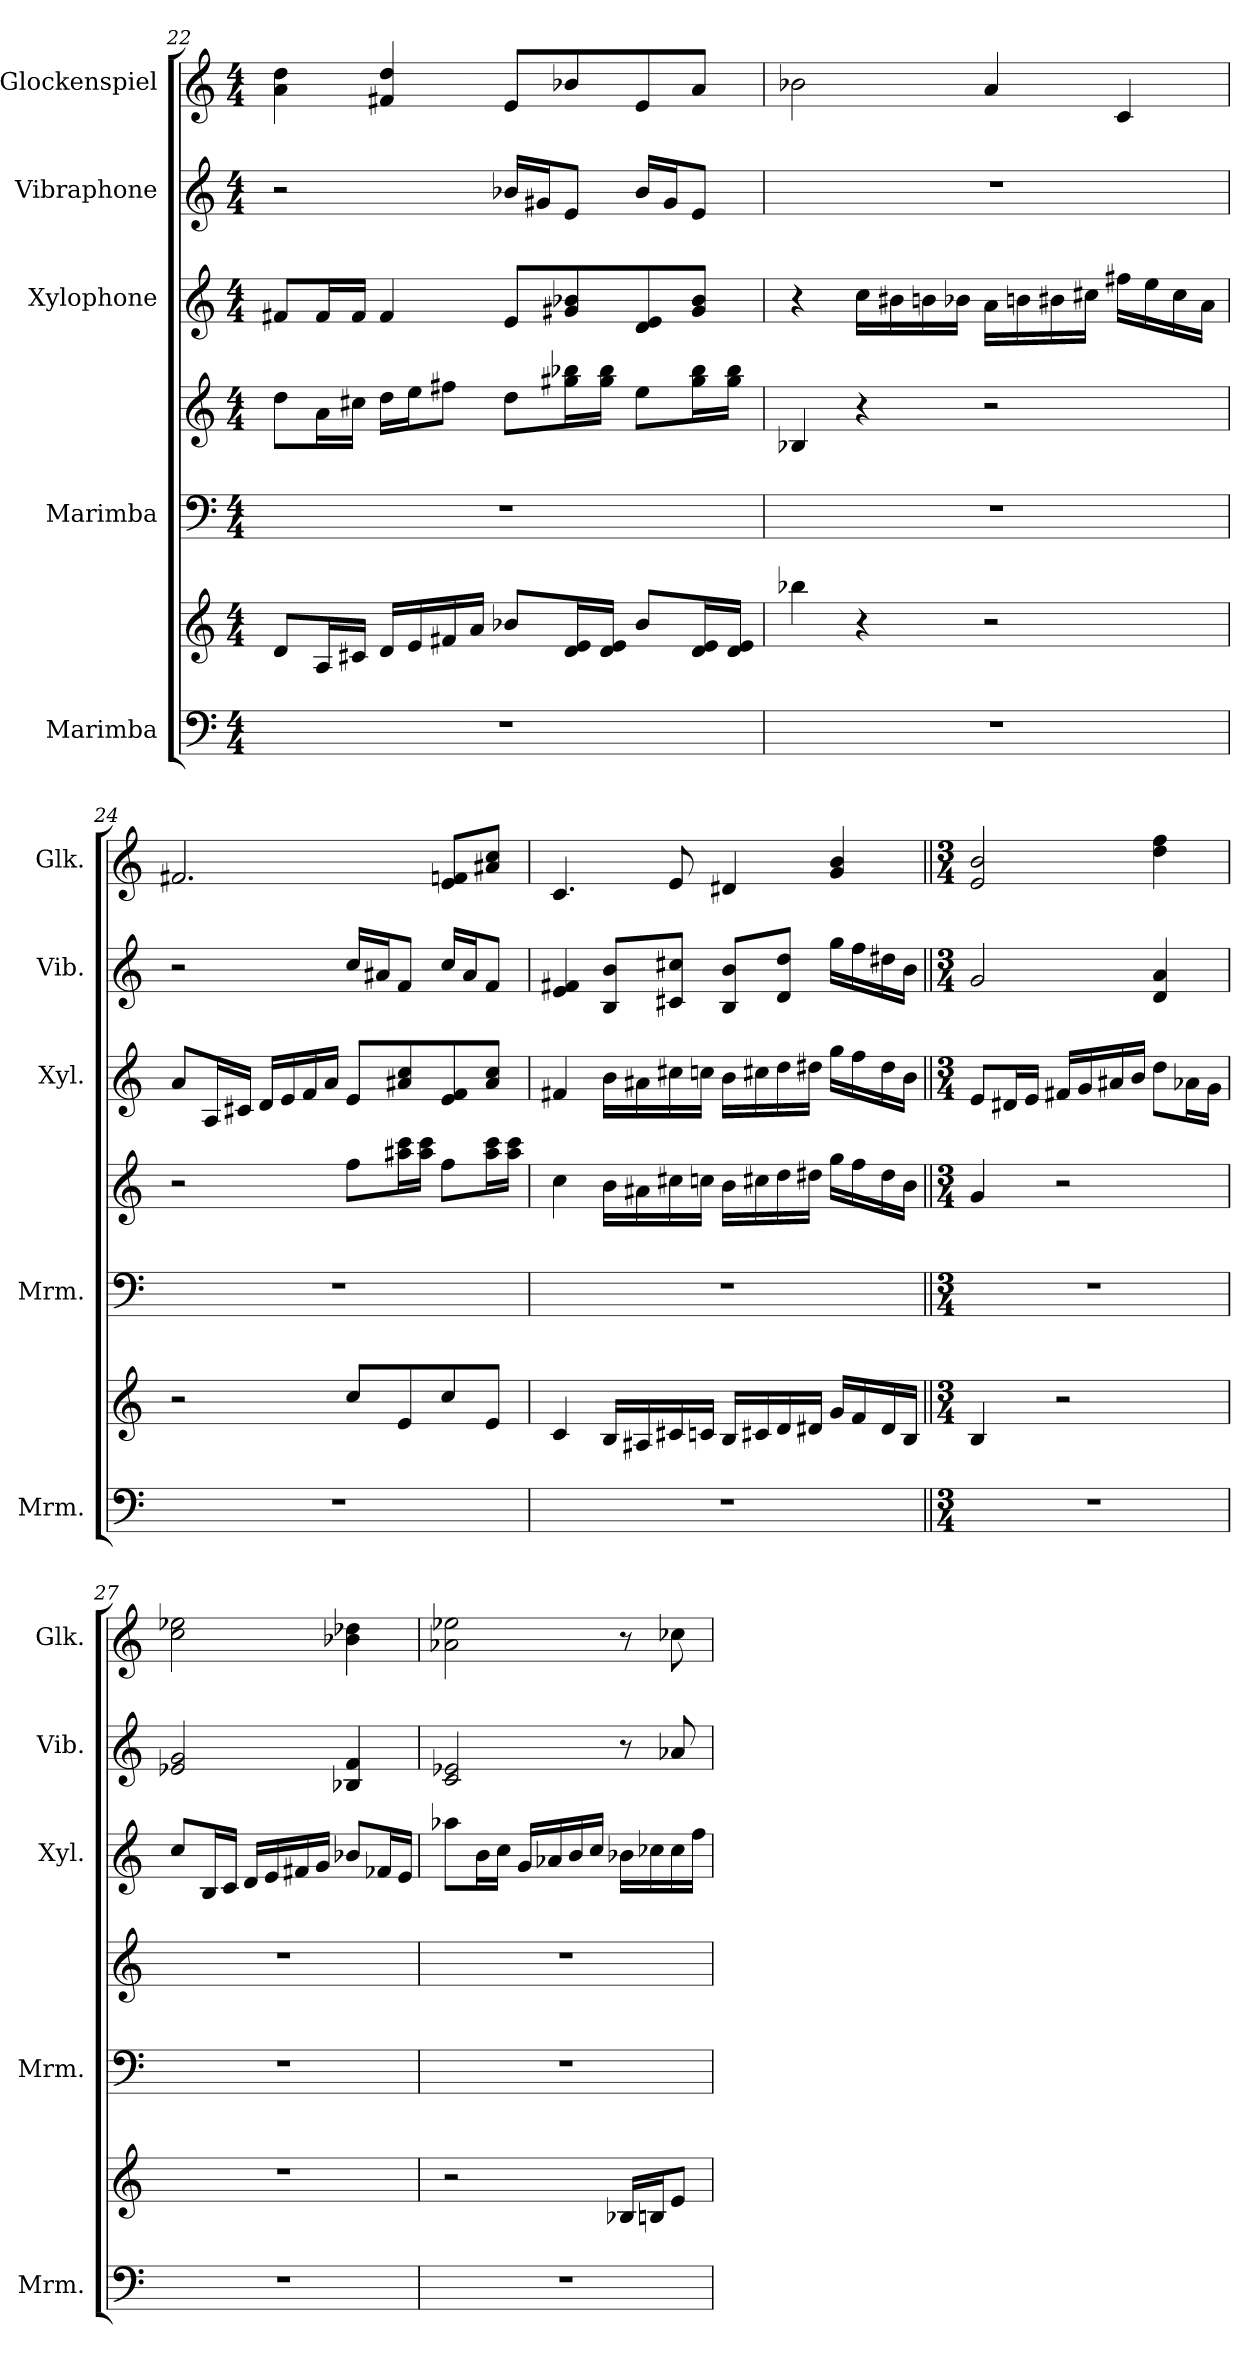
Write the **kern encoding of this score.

**kern	**kern	**kern	**kern	**kern	**kern	**kern
*part5	*part5	*part4	*part4	*part3	*part2	*part1
*staff7	*staff6	*staff5	*staff4	*staff3	*staff2	*staff1
*I"Marimba	*	*I"Marimba	*	*I"Xylophone	*I"Vibraphone	*I"Glockenspiel
*I'Mrm.	*	*I'Mrm.	*	*I'Xyl.	*I'Vib.	*I'Glk.
!!LO:LB:g=z
*clefF4	*clefG2	*clefF4	*clefG2	*clefG2	*clefG2	*clefG2
*	*	*	*	*ITrd-7c-12	*	*ITrd-14c-24
*k[]	*k[]	*k[]	*k[]	*k[]	*k[]	*k[]
*M4/4	*M4/4	*M4/4	*M4/4	*M4/4	*M4/4	*M4/4
=22	=22	=22	=22	=22	=22	=22
1r	8d/L	1r	8dd\L	8ff#X/L	2r	4aaa\ 4dddd\
.	16A/L	.	16a\L	16ff#/L	.	.
.	16c#X/JJ	.	16cc#X\JJ	16ff#/JJ	.	.
.	16d/LL	.	16dd\LL	4ff#/	.	4fff#X/ 4dddd/
.	16e/	.	16ee\J	.	.	.
.	16f#X/	.	8ff#X\J	.	.	.
.	16a/JJ	.	.	.	.	.
.	8b-X/L	.	8dd\L	8ee/L	16b-X/LL	8eee/L
.	.	.	.	.	16g#X/J	.
.	16d/ 16e/L	.	16gg#X\ 16bb-X\L	8gg#X/ 8bb-X/	8e/J	8bbb-X/
.	16d/ 16e/JJ	.	16gg#\ 16bb-\JJ	.	.	.
.	8b-/L	.	8ee\L	8dd/ 8ee/	16b-/LL	8eee/
.	.	.	.	.	16g#/J	.
.	16d/ 16e/L	.	16gg#\ 16bb-\L	8gg#/ 8bb-/J	8e/J	8aaa/J
.	16d/ 16e/JJ	.	16gg#\ 16bb-\JJ	.	.	.
=23	=23	=23	=23	=23	=23	=23
1r	4bb-X\	1r	4B-X/	4r	1r	2bbb-X\
.	4r	.	4r	16ccc\LL	.	.
.	.	.	.	16bb#X\	.	.
.	.	.	.	16bbn\	.	.
.	.	.	.	16bb-X\JJ	.	.
.	2r	.	2r	16aa\LL	.	4aaa/
.	.	.	.	16bbn\	.	.
.	.	.	.	16bb#X\	.	.
.	.	.	.	16ccc#X\JJ	.	.
.	.	.	.	16fff#X\LL	.	4ccc/
.	.	.	.	16eee\	.	.
.	.	.	.	16ccc#\	.	.
.	.	.	.	16aa\JJ	.	.
!!LO:PB:g=z
=24	=24	=24	=24	=24	=24	=24
1r	2r	1r	2r	8aa/L	2r	2.fff#X/
.	.	.	.	16a/L	.	.
.	.	.	.	16cc#X/JJ	.	.
.	.	.	.	16dd/LL	.	.
.	.	.	.	16ee/	.	.
.	.	.	.	16ff/	.	.
.	.	.	.	16aa/JJ	.	.
.	8cc/L	.	8ff\L	8ee/L	16cc/LL	.
.	.	.	.	.	16a#X/J	.
.	8e/	.	16aa#X\ 16ccc\L	8aa#X/ 8ccc/	8f/J	.
.	.	.	16aa#\ 16ccc\JJ	.	.	.
.	8cc/	.	8ff\L	8ee/ 8ff/	16cc/LL	8eee/ 8fffn/L
.	.	.	.	.	16a#/J	.
.	8e/J	.	16aa#\ 16ccc\L	8aa#/ 8ccc/J	8f/J	8aaa#X/ 8cccc/J
.	.	.	16aa#\ 16ccc\JJ	.	.	.
=25	=25	=25	=25	=25	=25	=25
1r	4c/	1r	4cc\	4ff#X/	4e/ 4f#X/	4.ccc/
.	16B/LL	.	16b\LL	16bb\LL	8B/ 8b/L	.
.	16A#X/	.	16a#X\	16aa#X\	.	.
.	16c#X/	.	16cc#X\	16ccc#X\	8c#X/ 8cc#X/J	8eee/
.	16cn/JJ	.	16ccn\JJ	16cccn\JJ	.	.
.	16B/LL	.	16b\LL	16bb\LL	8B/ 8b/L	4ddd#X/
.	16c#X/	.	16cc#X\	16ccc#X\	.	.
.	16d/	.	16dd\	16ddd\	8d/ 8dd/J	.
.	16d#X/JJ	.	16dd#X\JJ	16ddd#X\JJ	.	.
.	16g/LL	.	16gg\LL	16ggg\LL	16gg\LL	4ggg/ 4bbb/
.	16f/	.	16ff\	16fff\	16ff\	.
.	16d#/	.	16dd#\	16ddd#\	16dd#X\	.
.	16B/JJ	.	16b\JJ	16bb\JJ	16b\JJ	.
!!LO:LB:g=z
=26||	=26||	=26||	=26||	=26||	=26||	=26||
*M3/4	*M3/4	*M3/4	*M3/4	*M3/4	*M3/4	*M3/4
2.r	4B/	2.r	4g/	8ee/L	2g/	2eee/ 2bbb/
.	.	.	.	16dd#X/L	.	.
.	.	.	.	16ee/JJ	.	.
.	2r	.	2r	16ff#X/LL	.	.
.	.	.	.	16gg/	.	.
.	.	.	.	16aa#X/	.	.
.	.	.	.	16bb/JJ	.	.
.	.	.	.	8ddd\L	4d/ 4a/	4dddd\ 4ffff\
.	.	.	.	16aa-X\L	.	.
.	.	.	.	16gg\JJ	.	.
=27	=27	=27	=27	=27	=27	=27
2.r	2.r	2.r	2.r	8ccc/L	2e-X/ 2g/	2cccc\ 2eeee-X\
.	.	.	.	16b/L	.	.
.	.	.	.	16cc/JJ	.	.
.	.	.	.	16dd/LL	.	.
.	.	.	.	16ee/	.	.
.	.	.	.	16ff#X/	.	.
.	.	.	.	16gg/JJ	.	.
.	.	.	.	8bb-X/L	4B-X/ 4f/	4bbb-X\ 4dddd-X\
.	.	.	.	16ff-X/L	.	.
.	.	.	.	16ee/JJ	.	.
=28	=28	=28	=28	=28	=28	=28
2.r	2r	2.r	2.r	8aaa-X\L	2c/ 2e-X/	2aaa-X\ 2eeee-X\
.	.	.	.	16bb\L	.	.
.	.	.	.	16ccc\JJ	.	.
.	.	.	.	16gg/LL	.	.
.	.	.	.	16aa-X/	.	.
.	.	.	.	16bb/	.	.
.	.	.	.	16ccc/JJ	.	.
.	16B-X/LL	.	.	16bb-X\LL	8r	8r
.	16Bn/J	.	.	16ccc-X\	.	.
.	8e/J	.	.	16ccc-\	8a-X/	8cccc-X\
.	.	.	.	16fff\JJ	.	.
=	=	=	=	=	=	=
*-	*-	*-	*-	*-	*-	*-
